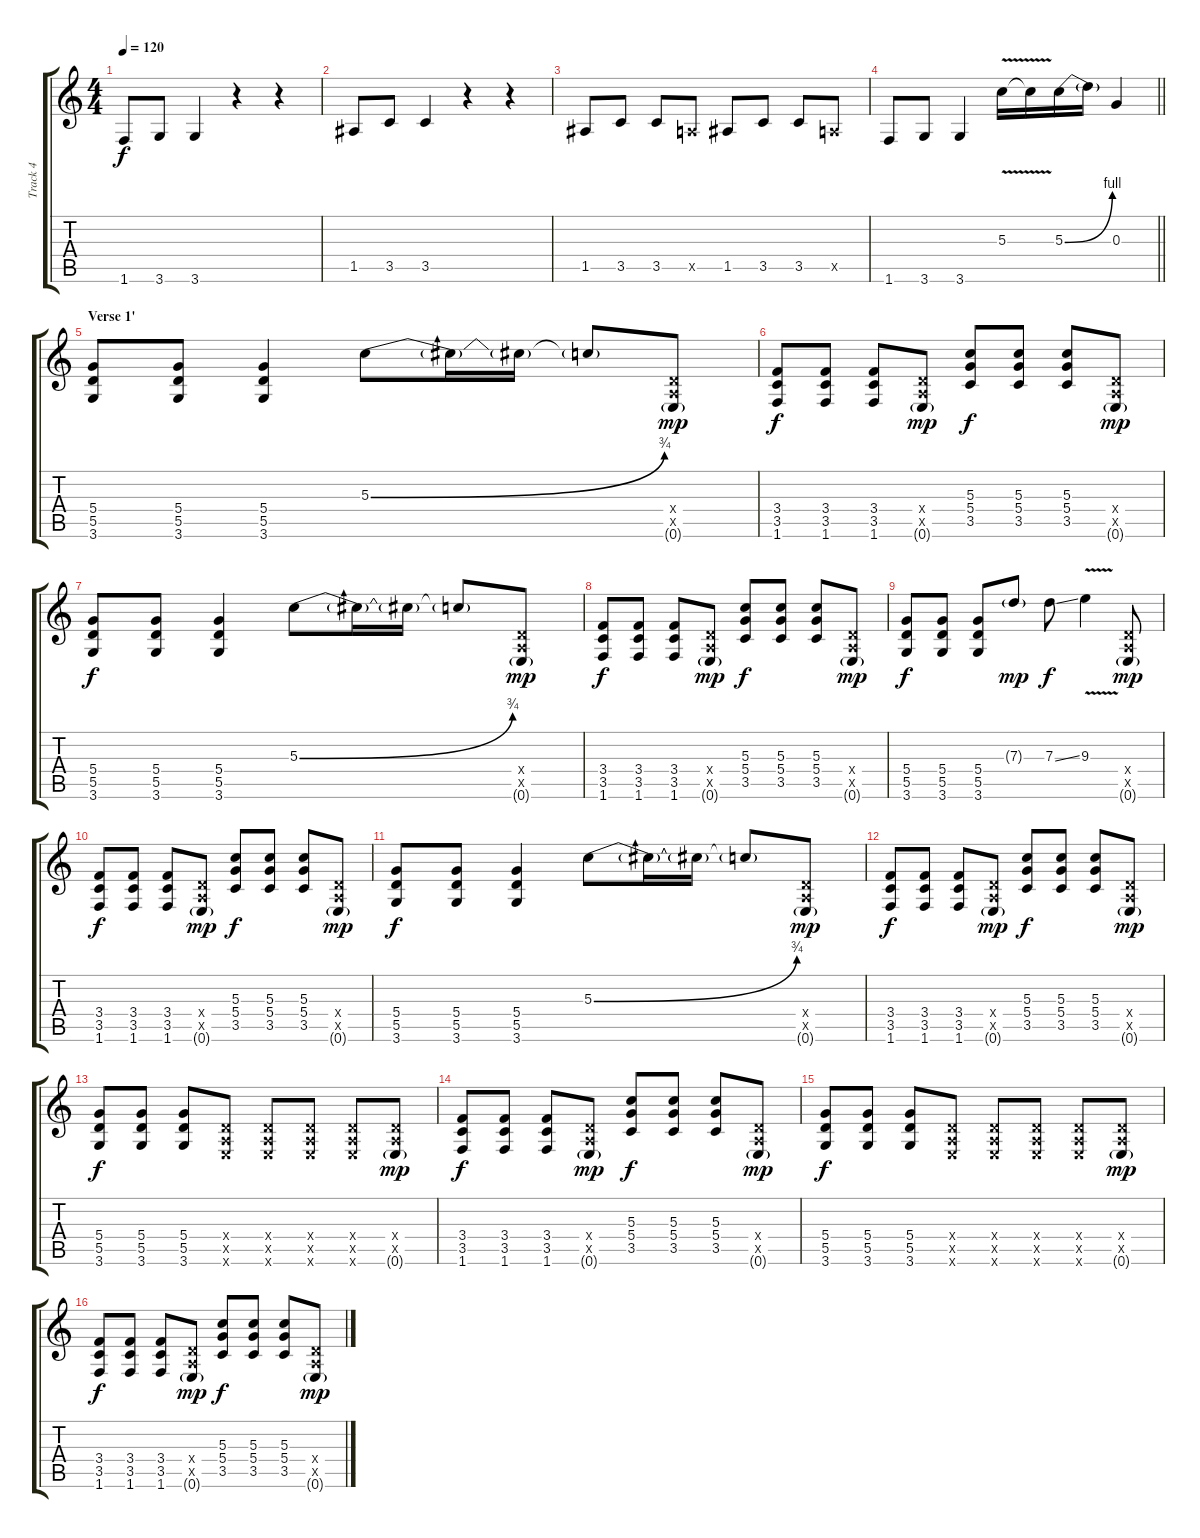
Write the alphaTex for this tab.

\track ("Track 4" "Track 4") {instrument electricguitarclean}
\staff {score tabs}
\tuning (E4 B3 G3 D3 A2 E2) {hide}
\ts (4 4)
\tempo 120
\clef g2
\ks c
1.6.8{dy f} 3.6.8 3.6.4 r.4 r.4 |
1.5.8 3.5.8 3.5.4 r.4 r.4 |
1.5.8 3.5.8 3.5.8 0.5{x}.8 1.5.8 3.5.8 3.5.8 0.5{x}.8 |
\barLineRight lightlight
1.6.8 3.6.8 3.6.4 5.3{v}.16 5.3{t}.16 5.3{be (bend 0 0 60 4)}.16 5.3{t}.16 0.3.4 |
\section ("" "Verse 1'")
(5.4 5.5 3.6).8{instrument overdrivenguitar} (5.4 5.5 3.6).8 (5.4 5.5 3.6).4 5.3{be (bend 0 0 60 3)}.8 5.3{t}.16 5.3{t}.16 5.3{t}.8 (0.4{x} 0.5{x} 0.6{g}).8{dy mp} |
(3.4 3.5 1.6).8{dy f} (3.4 3.5 1.6).8 (3.4 3.5 1.6).8 (0.4{x} 0.5{x} 0.6{g}).8{dy mp} (5.3 5.4 3.5).8{dy f} (5.3 5.4 3.5).8 (5.3 5.4 3.5).8 (0.4{x} 0.5{x} 0.6{g}).8{dy mp} |
(5.4 5.5 3.6).8{dy f} (5.4 5.5 3.6).8 (5.4 5.5 3.6).4 5.3{be (bend 0 0 60 3)}.8 5.3{t}.16 5.3{t}.16 5.3{t}.8 (0.4{x} 0.5{x} 0.6{g}).8{dy mp} |
(3.4 3.5 1.6).8{dy f} (3.4 3.5 1.6).8 (3.4 3.5 1.6).8 (0.4{x} 0.5{x} 0.6{g}).8{dy mp} (5.3 5.4 3.5).8{dy f} (5.3 5.4 3.5).8 (5.3 5.4 3.5).8 (0.4{x} 0.5{x} 0.6{g}).8{dy mp} |
(5.4 5.5 3.6).8{dy f} (5.4 5.5 3.6).8 (5.4 5.5 3.6).8 7.3{g}.8{dy mp} 7.3{ss}.8{dy f} 9.3{v}.4 (0.4{x} 0.5{x} 0.6{g}).8{dy mp} |
(3.4 3.5 1.6).8{dy f} (3.4 3.5 1.6).8 (3.4 3.5 1.6).8 (0.4{x} 0.5{x} 0.6{g}).8{dy mp} (5.3 5.4 3.5).8{dy f} (5.3 5.4 3.5).8 (5.3 5.4 3.5).8 (0.4{x} 0.5{x} 0.6{g}).8{dy mp} |
(5.4 5.5 3.6).8{dy f} (5.4 5.5 3.6).8 (5.4 5.5 3.6).4 5.3{be (bend 0 0 60 3)}.8 5.3{t}.16 5.3{t}.16 5.3{t}.8 (0.4{x} 0.5{x} 0.6{g}).8{dy mp} |
(3.4 3.5 1.6).8{dy f} (3.4 3.5 1.6).8 (3.4 3.5 1.6).8 (0.4{x} 0.5{x} 0.6{g}).8{dy mp} (5.3 5.4 3.5).8{dy f} (5.3 5.4 3.5).8 (5.3 5.4 3.5).8 (0.4{x} 0.5{x} 0.6{g}).8{dy mp} |
(5.4 5.5 3.6).8{dy f} (5.4 5.5 3.6).8 (5.4 5.5 3.6).8 (0.4{x} 0.5{x} 0.6{x}).8 (0.4{x} 0.5{x} 0.6{x}).8 (0.4{x} 0.5{x} 0.6{x}).8 (0.4{x} 0.5{x} 0.6{x}).8 (0.4{x} 0.5{x} 0.6{g}).8{dy mp} |
(3.4 3.5 1.6).8{dy f} (3.4 3.5 1.6).8 (3.4 3.5 1.6).8 (0.4{x} 0.5{x} 0.6{g}).8{dy mp} (5.3 5.4 3.5).8{dy f} (5.3 5.4 3.5).8 (5.3 5.4 3.5).8 (0.4{x} 0.5{x} 0.6{g}).8{dy mp} |
(5.4 5.5 3.6).8{dy f} (5.4 5.5 3.6).8 (5.4 5.5 3.6).8 (0.4{x} 0.5{x} 0.6{x}).8 (0.4{x} 0.5{x} 0.6{x}).8 (0.4{x} 0.5{x} 0.6{x}).8 (0.4{x} 0.5{x} 0.6{x}).8 (0.4{x} 0.5{x} 0.6{g}).8{dy mp} |
(3.4 3.5 1.6).8{dy f} (3.4 3.5 1.6).8 (3.4 3.5 1.6).8 (0.4{x} 0.5{x} 0.6{g}).8{dy mp} (5.3 5.4 3.5).8{dy f} (5.3 5.4 3.5).8 (5.3 5.4 3.5).8 (0.4{x} 0.5{x} 0.6{g}).8{dy mp}
